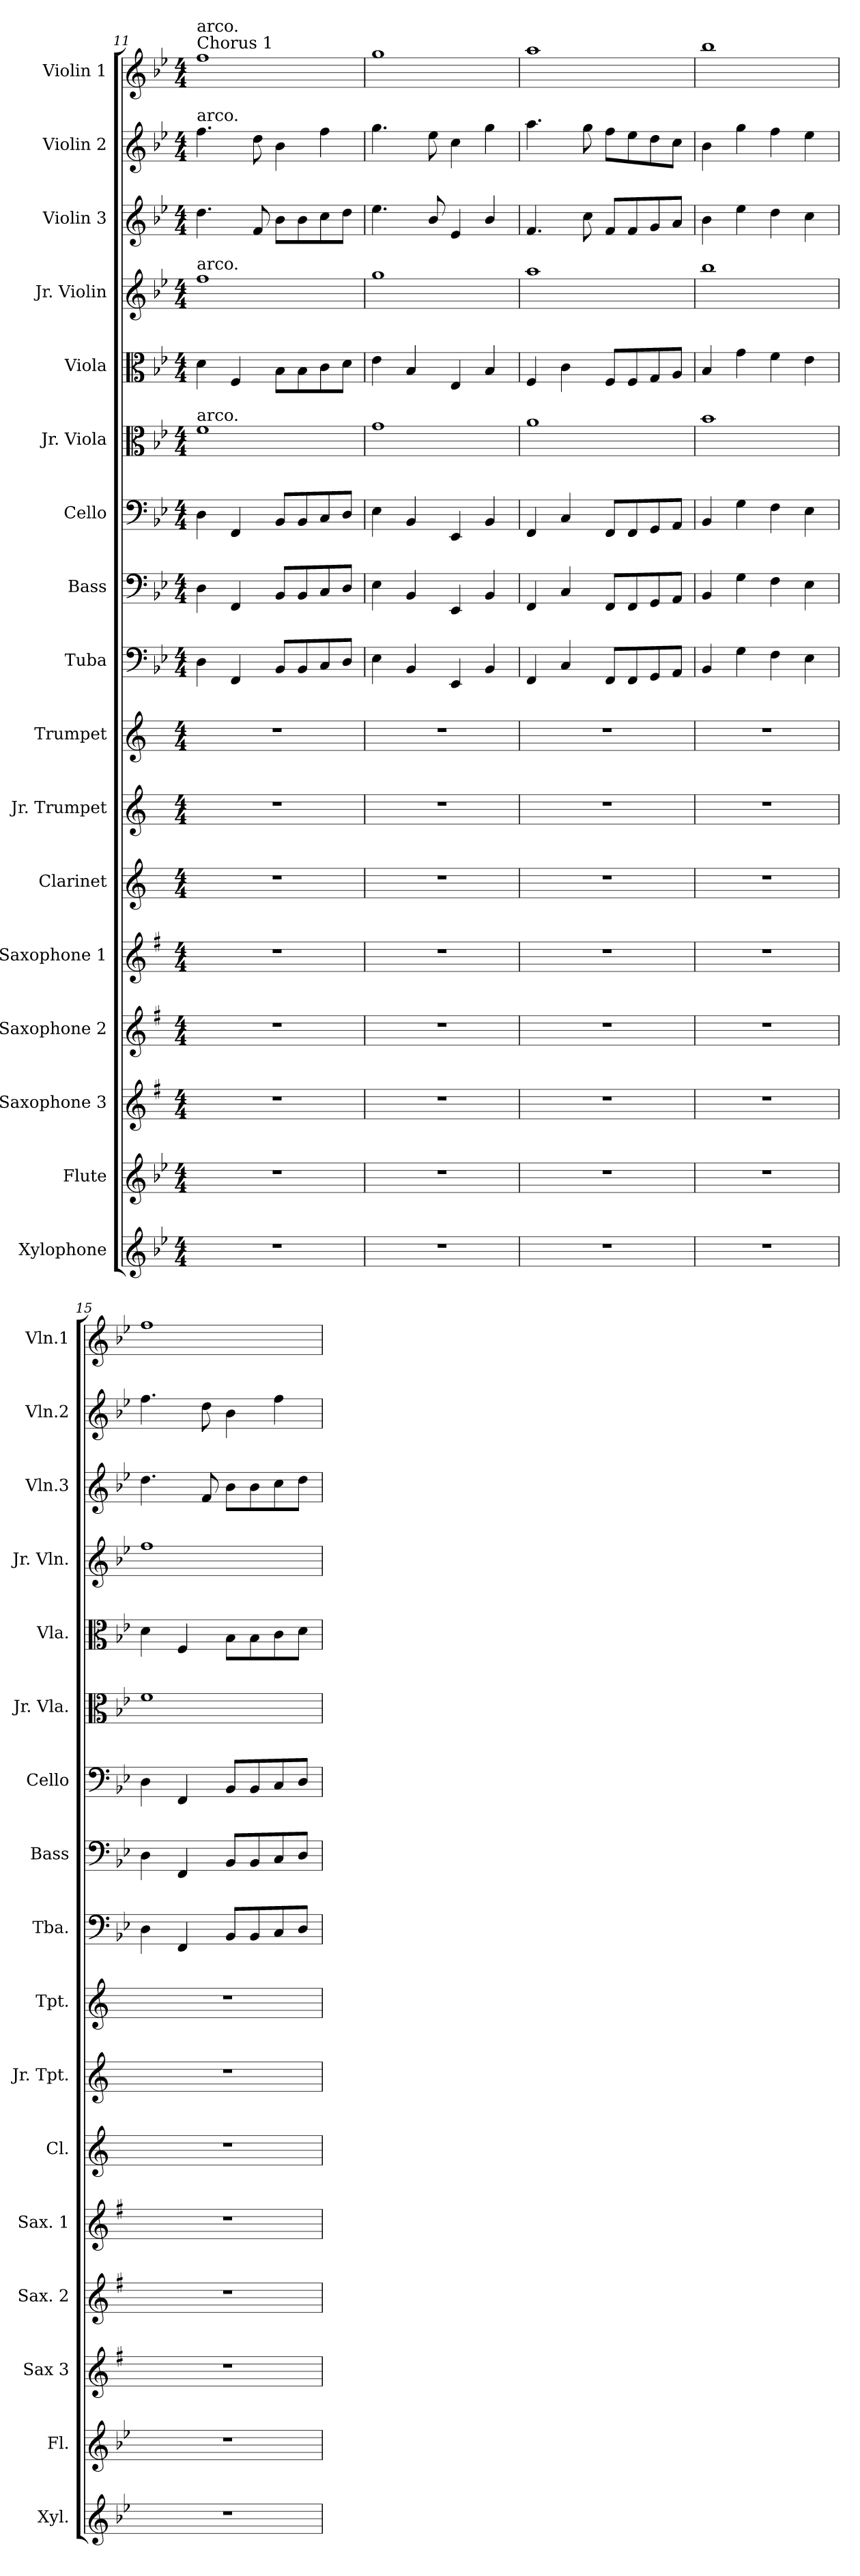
**kern	**kern	**kern	**kern	**kern	**kern	**kern	**kern	**kern	**kern	**kern	**kern	**kern	**kern	**kern	**kern	**kern
*part17	*part16	*part15	*part14	*part13	*part12	*part11	*part10	*part9	*part8	*part7	*part6	*part5	*part4	*part3	*part2	*part1
*staff17	*staff16	*staff15	*staff14	*staff13	*staff12	*staff11	*staff10	*staff9	*staff8	*staff7	*staff6	*staff5	*staff4	*staff3	*staff2	*staff1
*I"Xylophone	*I"Flute	*I"Saxophone 3	*I"Saxophone 2	*I"Saxophone 1	*I"Clarinet	*I"Jr.  Trumpet	*I"Trumpet	*I"Tuba	*I"Bass	*I"Cello	*I"Jr. Viola	*I"Viola	*I"Jr. Violin	*I"Violin 3	*I"Violin 2	*I"Violin 1
*I'Xyl.	*I'Fl.	*I'Sax 3	*I'Sax. 2	*I'Sax. 1	*I'Cl.	*I'Jr. Tpt.	*I'Tpt.	*I'Tba.	*I'Bass	*I'Cello	*I'Jr. Vla.	*I'Vla.	*I'Jr. Vln.	*I'Vln.3	*I'Vln.2	*I'Vln.1
*clefG2	*clefG2	*clefG2	*clefG2	*clefG2	*clefG2	*clefG2	*clefG2	*clefF4	*clefF4	*clefF4	*clefC3	*clefC3	*clefG2	*clefG2	*clefG2	*clefG2
*ITrd-7c-12	*	*ITrd5c9	*ITrd5c9	*ITrd5c9	*ITrd1c2	*ITrd1c2	*ITrd1c2	*	*ITrd7c12	*	*	*	*	*	*	*
*k[b-e-]	*k[b-e-]	*k[b-e-]	*k[b-e-]	*k[b-e-]	*k[b-e-]	*k[b-e-]	*k[b-e-]	*k[b-e-]	*k[b-e-]	*k[b-e-]	*k[b-e-]	*k[b-e-]	*k[b-e-]	*k[b-e-]	*k[b-e-]	*k[b-e-]
*M4/4	*M4/4	*M4/4	*M4/4	*M4/4	*M4/4	*M4/4	*M4/4	*M4/4	*M4/4	*M4/4	*M4/4	*M4/4	*M4/4	*M4/4	*M4/4	*M4/4
=11	=11	=11	=11	=11	=11	=11	=11	=11	=11	=11	=11	=11	=11	=11	=11	=11
!	!	!	!	!	!	!	!	!	!	!	!	!	!	!	!	!LO:TX:t=Chorus 1
!	!	!	!	!	!	!	!	!	!	!	!	!	!	!	!	!LO:TX:a:t=arco.
!	!	!	!	!	!	!	!	!	!	!	!	!	!	!	!LO:TX:a:t=arco.	!
!	!	!	!	!	!	!	!	!	!	!	!	!	!LO:TX:a:t=arco.	!	!	!
!	!	!	!	!	!	!	!	!	!	!	!LO:TX:a:t=arco.	!	!	!	!	!
1r	1r	1r	1r	1r	1r	1r	1r	4D\	4DD\	4D\	1f	4d\	1ff	4.dd\	4.ff\	1ff
.	.	.	.	.	.	.	.	4FF/	4FFF/	4FF/	.	4F/	.	.	.	.
.	.	.	.	.	.	.	.	.	.	.	.	.	.	8f/	8dd\	.
.	.	.	.	.	.	.	.	8BB-/L	8BBB-/L	8BB-/L	.	8B-\L	.	8b-\L	4b-\	.
.	.	.	.	.	.	.	.	8BB-/	8BBB-/	8BB-/	.	8B-\	.	8b-\	.	.
.	.	.	.	.	.	.	.	8C/	8CC/	8C/	.	8c\	.	8cc\	4ff\	.
.	.	.	.	.	.	.	.	8D/J	8DD/J	8D/J	.	8d\J	.	8dd\J	.	.
=12	=12	=12	=12	=12	=12	=12	=12	=12	=12	=12	=12	=12	=12	=12	=12	=12
1r	1r	1r	1r	1r	1r	1r	1r	4E-\	4EE-\	4E-\	1g	4e-\	1gg	4.ee-\	4.gg\	1gg
.	.	.	.	.	.	.	.	4BB-/	4BBB-/	4BB-/	.	4B-/	.	.	.	.
.	.	.	.	.	.	.	.	.	.	.	.	.	.	8b-/	8ee-\	.
.	.	.	.	.	.	.	.	4EE-/	4EEE-/	4EE-/	.	4E-/	.	4e-/	4cc\	.
.	.	.	.	.	.	.	.	4BB-/	4BBB-/	4BB-/	.	4B-/	.	4b-/	4gg\	.
=13	=13	=13	=13	=13	=13	=13	=13	=13	=13	=13	=13	=13	=13	=13	=13	=13
1r	1r	1r	1r	1r	1r	1r	1r	4FF/	4FFF/	4FF/	1a	4F/	1aa	4.f/	4.aa\	1aa
.	.	.	.	.	.	.	.	4C/	4CC/	4C/	.	4c\	.	.	.	.
.	.	.	.	.	.	.	.	.	.	.	.	.	.	8cc\	8gg\	.
.	.	.	.	.	.	.	.	8FF/L	8FFF/L	8FF/L	.	8F/L	.	8f/L	8ff\L	.
.	.	.	.	.	.	.	.	8FF/	8FFF/	8FF/	.	8F/	.	8f/	8ee-\	.
.	.	.	.	.	.	.	.	8GG/	8GGG/	8GG/	.	8G/	.	8g/	8dd\	.
.	.	.	.	.	.	.	.	8AA/J	8AAA/J	8AA/J	.	8A/J	.	8a/J	8cc\J	.
=14	=14	=14	=14	=14	=14	=14	=14	=14	=14	=14	=14	=14	=14	=14	=14	=14
1r	1r	1r	1r	1r	1r	1r	1r	4BB-/	4BBB-/	4BB-/	1b-	4B-/	1bb-	4b-\	4b-\	1bb-
.	.	.	.	.	.	.	.	4G\	4GG\	4G\	.	4g\	.	4ee-\	4gg\	.
.	.	.	.	.	.	.	.	4F\	4FF\	4F\	.	4f\	.	4dd\	4ff\	.
.	.	.	.	.	.	.	.	4E-\	4EE-\	4E-\	.	4e-\	.	4cc\	4ee-\	.
=15	=15	=15	=15	=15	=15	=15	=15	=15	=15	=15	=15	=15	=15	=15	=15	=15
1r	1r	1r	1r	1r	1r	1r	1r	4D\	4DD\	4D\	1f	4d\	1ff	4.dd\	4.ff\	1ff
.	.	.	.	.	.	.	.	4FF/	4FFF/	4FF/	.	4F/	.	.	.	.
.	.	.	.	.	.	.	.	.	.	.	.	.	.	8f/	8dd\	.
.	.	.	.	.	.	.	.	8BB-/L	8BBB-/L	8BB-/L	.	8B-\L	.	8b-\L	4b-\	.
.	.	.	.	.	.	.	.	8BB-/	8BBB-/	8BB-/	.	8B-\	.	8b-\	.	.
.	.	.	.	.	.	.	.	8C/	8CC/	8C/	.	8c\	.	8cc\	4ff\	.
.	.	.	.	.	.	.	.	8D/J	8DD/J	8D/J	.	8d\J	.	8dd\J	.	.
=	=	=	=	=	=	=	=	=	=	=	=	=	=	=	=	=
*-	*-	*-	*-	*-	*-	*-	*-	*-	*-	*-	*-	*-	*-	*-	*-	*-
